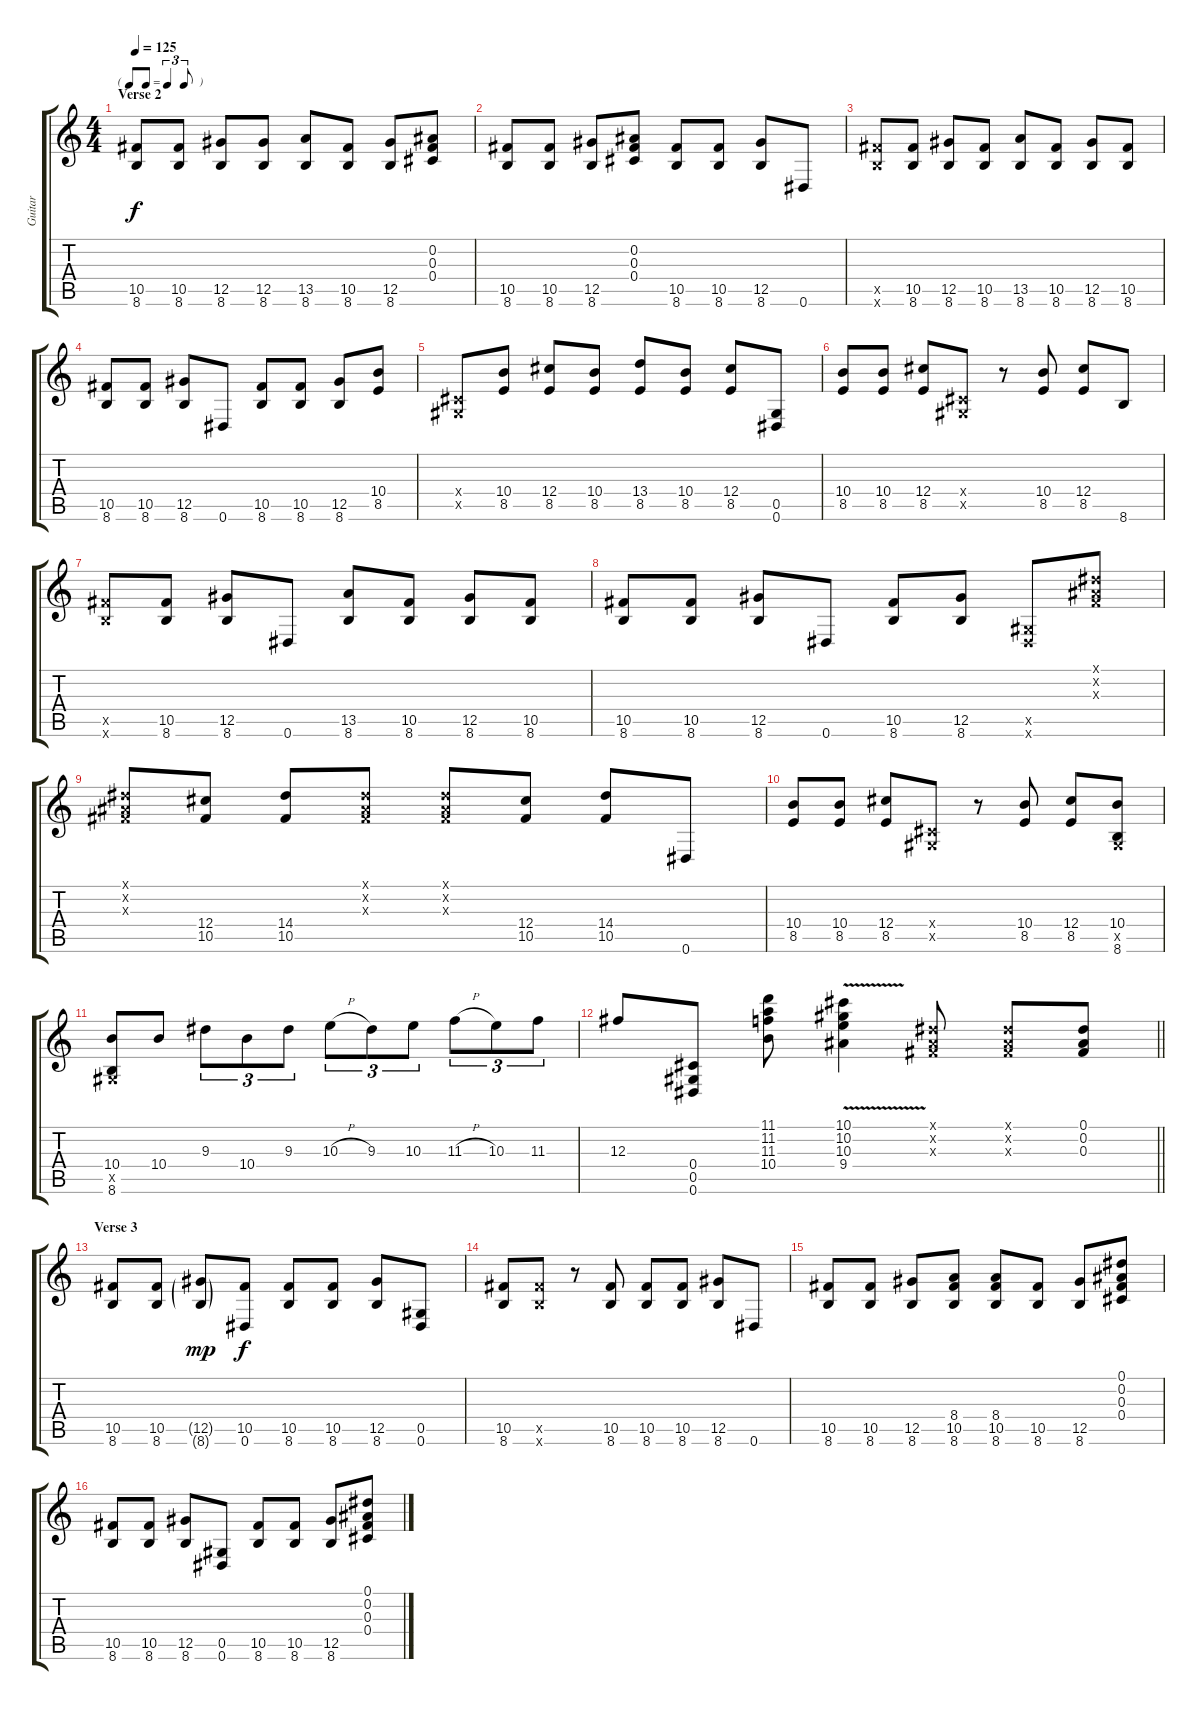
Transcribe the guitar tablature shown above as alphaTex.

\track ("Guitar" "Guitar") {instrument overdrivenguitar}
\staff {score tabs}
\tuning (Eb4 Bb3 Gb3 Db3 Ab2 Eb2) {hide}
\ts (4 4)
\tf triplet8th
\section ("" "Verse 2")
\tempo 125
\clef g2
\ks c
(10.5 8.6).8{dy f} (10.5 8.6).8 (12.5 8.6).8 (12.5 8.6).8 (13.5 8.6).8 (10.5 8.6).8 (12.5 8.6).8 (0.2 0.3 0.4).8 |
(10.5 8.6).8 (10.5 8.6).8 (12.5 8.6).8 (0.2 0.3 0.4).8 (10.5 8.6).8 (10.5 8.6).8 (12.5 8.6).8 0.6.8 |
(10.5{x} 8.6{x}).8 (10.5 8.6).8 (12.5 8.6).8 (10.5 8.6).8 (13.5 8.6).8 (10.5 8.6).8 (12.5 8.6).8 (10.5 8.6).8 |
(10.5 8.6).8 (10.5 8.6).8 (12.5 8.6).8 0.6.8 (10.5 8.6).8 (10.5 8.6).8 (12.5 8.6).8 (10.4 8.5).8 |
(0.4{x} 0.5{x}).8 (10.4 8.5).8 (12.4 8.5).8 (10.4 8.5).8 (13.4 8.5).8 (10.4 8.5).8 (12.4 8.5).8 (0.5 0.6).8 |
(10.4 8.5).8 (10.4 8.5).8 (12.4 8.5).8 (0.4{x} 0.5{x}).8 r.8 (10.4 8.5).8 (12.4 8.5).8 8.6.8 |
(10.5{x} 8.6{x}).8 (10.5 8.6).8 (12.5 8.6).8 0.6.8 (13.5 8.6).8 (10.5 8.6).8 (12.5 8.6).8 (10.5 8.6).8 |
(10.5 8.6).8 (10.5 8.6).8 (12.5 8.6).8 0.6.8 (10.5 8.6).8 (12.5 8.6).8 (0.5{x} 0.6{x}).8 (0.1{x} 0.2{x} 0.3{x}).8 |
(0.1{x} 0.2{x} 0.3{x}).8 (12.4 10.5).8 (14.4 10.5).8 (0.1{x} 0.2{x} 0.3{x}).8 (0.1{x} 0.2{x} 0.3{x}).8 (12.4 10.5).8 (14.4 10.5).8 0.6.8 |
(10.4 8.5).8 (10.4 8.5).8 (12.4 8.5).8 (0.4{x} 0.5{x}).8 r.8 (10.4 8.5).8 (12.4 8.5).8 (10.4 0.5{x} 8.6).8 |
(10.4 0.5{x} 8.6).8 10.4.8 9.3.8{tu (3 2)} 10.4.8{tu (3 2)} 9.3.8{tu (3 2)} 10.3{h}.8{tu (3 2)} 9.3.8{tu (3 2)} 10.3.8{tu (3 2)} 11.3{h}.8{tu (3 2)} 10.3.8{tu (3 2)} 11.3.8{tu (3 2)} |
\barLineRight lightlight
12.3.8 (0.4 0.5 0.6).8 (11.1 11.2 11.3 10.4).8 (10.1{v} 10.2{v} 10.3{v} 9.4{v}).4 (0.1{x} 0.2{x} 0.3{x}).8 (0.1{x} 0.2{x} 0.3{x}).8 (0.1 0.2 0.3).8 |
\section ("" "Verse 3")
(10.5 8.6).8 (10.5 8.6).8 (12.5{g} 8.6{g}).8{dy mp} (10.5 0.6).8{dy f} (10.5 8.6).8 (10.5 8.6).8 (12.5 8.6).8 (0.5 0.6).8 |
(10.5 8.6).8 (10.5{x} 8.6{x}).8 r.8 (10.5 8.6).8 (10.5 8.6).8 (10.5 8.6).8 (12.5 8.6).8 0.6.8 |
(10.5 8.6).8 (10.5 8.6).8 (12.5 8.6).8 (8.4 10.5 8.6).8 (8.4 10.5 8.6).8 (10.5 8.6).8 (12.5 8.6).8 (0.1 0.2 0.3 0.4).8 |
(10.5 8.6).8 (10.5 8.6).8 (12.5 8.6).8 (0.5 0.6).8 (10.5 8.6).8 (10.5 8.6).8 (12.5 8.6).8 (0.1 0.2 0.3 0.4).8
